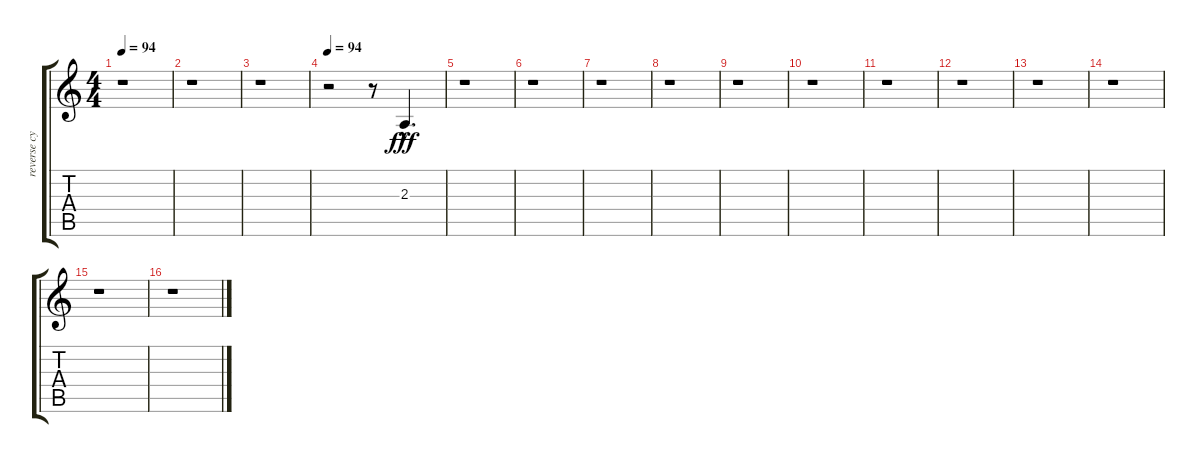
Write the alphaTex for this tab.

\track ("reverse cymbal" "reverse cy") {instrument reversecymbal}
\staff {score tabs}
\tuning (E4 B3 G3 D3 A2 E2) {hide}
\ts (4 4)
\tempo 94
\clef g2
\ks c
r.1{dy fff} |
r.1 |
r.1 |
\tempo 94
r.2 r.8 2.3{hac}.4{d} |
r.1 |
r.1 |
r.1 |
r.1 |
r.1 |
r.1 |
r.1 |
r.1 |
r.1 |
r.1 |
r.1 |
r.1
